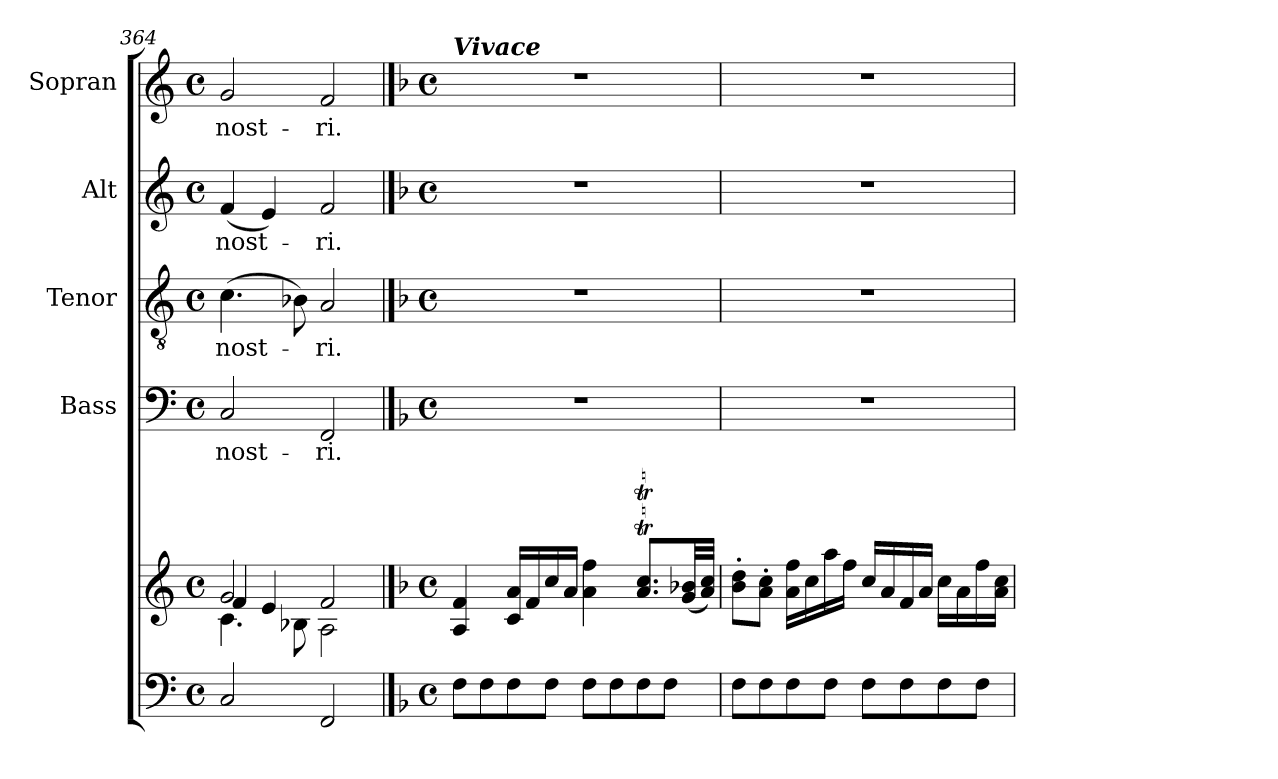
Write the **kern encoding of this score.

**kern	**kern	**kern	**text	**kern	**text	**kern	**text	**kern	**text
*part5	*part5	*part4	*part4	*part3	*part3	*part2	*part2	*part1	*part1
*staff6	*staff5	*staff4	*staff4	*staff3	*staff3	*staff2	*staff2	*staff1	*staff1
*	*	*I"Bass	*	*I"Tenor	*	*I"Alt	*	*I"Sopran	*
*	*	*I'B.	*	*I'T.	*	*I'A.	*	*I'S.	*
*clefF4	*clefG2	*clefF4	*	*clefGv2	*	*clefG2	*	*clefG2	*
*k[]	*k[]	*k[]	*	*k[]	*	*k[]	*	*k[]	*
*C:	*C:	*C:	*	*C:	*	*C:	*	*C:	*
*M4/4	*M4/4	*M4/4	*	*M4/4	*	*M4/4	*	*M4/4	*
*met(c)	*met(c)	*met(c)	*	*met(c)	*	*met(c)	*	*met(c)	*
=364	=364	=364	=364	=364	=364	=364	=364	=364	=364
*	*^	*	*	*	*	*	*	*	*
*	*	*^	*	*	*	*	*	*	*	*
!	!	!	!	!	!LO:LY:b	!	!LO:LY:b	!	!LO:LY:b	!	!LO:LY:b
2C/	2g/	4.c\	4f/	2C/	nost-	(>4.c\	nost-	(<4f/	nost-	2g/	nost-
.	.	.	4e/	.	.	.	.	4e/)	.	.	.
.	.	8B-X\	.	.	.	8B-X\)	.	.	.	.	.
!	!	!	!	!	!LO:LY:b	!	!LO:LY:b	!	!LO:LY:b	!	!LO:LY:b
2FF/	2f/	2A\	2ryy	2FF/	-ri.	2A/	-ri.	2f/	-ri.	2f/	-ri.
*	*v	*v	*v	*	*	*	*	*	*	*	*
!!LO:PB:g=z
==365	==365	==365	==365	==365	==365	==365	==365	==365	==365
*k[b-]	*k[b-]	*k[b-]	*	*k[b-]	*	*k[b-]	*	*k[b-]	*
*F:	*F:	*F:	*	*F:	*	*F:	*	*F:	*
*M4/4	*M4/4	*M4/4	*	*M4/4	*	*M4/4	*	*M4/4	*
*met(c)	*met(c)	*met(c)	*	*met(c)	*	*met(c)	*	*met(c)	*
*	*^	*	*	*	*	*	*	*	*
*	*	*^	*	*	*	*	*	*	*	*
!	!	!	!	!	!	!	!	!	!	!LO:TX:a:Bi:t=Vivace	!
*	*v	*v	*v	*	*	*	*	*	*	*	*
8F\L	4A/ 4f/	1r	.	1r	.	1r	.	1r	.
8F\	.	.	.	.	.	.	.	.	.
8F\	16c/ 16a/LL	.	.	.	.	.	.	.	.
.	16f/	.	.	.	.	.	.	.	.
8F\J	16cc/	.	.	.	.	.	.	.	.
.	16a/JJ	.	.	.	.	.	.	.	.
8F\L	4a\ 4ff\	.	.	.	.	.	.	.	.
8F\	.	.	.	.	.	.	.	.	.
8F\	8.a/T 8.cc/TL	.	.	.	.	.	.	.	.
8F\J	.	.	.	.	.	.	.	.	.
.	(<32g/ 32b-/LL	.	.	.	.	.	.	.	.
.	32a/ 32cc/JJJ)	.	.	.	.	.	.	.	.
=366	=366	=366	=366	=366	=366	=366	=366	=366	=366
8F\L	8b-\'> 8dd\'>L	1r	.	1r	.	1r	.	1r	.
8F\	8a\'> 8cc\'>J	.	.	.	.	.	.	.	.
8F\	16a\ 16ff\LL	.	.	.	.	.	.	.	.
.	16cc\	.	.	.	.	.	.	.	.
8F\J	16aa\	.	.	.	.	.	.	.	.
.	16ff\JJ	.	.	.	.	.	.	.	.
8F\L	16cc/LL	.	.	.	.	.	.	.	.
.	16a/	.	.	.	.	.	.	.	.
8F\	16f/	.	.	.	.	.	.	.	.
.	16a/JJ	.	.	.	.	.	.	.	.
8F\	16cc\LL	.	.	.	.	.	.	.	.
.	16a\	.	.	.	.	.	.	.	.
8F\J	16ff\	.	.	.	.	.	.	.	.
.	16a\ 16cc\JJ	.	.	.	.	.	.	.	.
=	=	=	=	=	=	=	=	=	=
*-	*-	*-	*-	*-	*-	*-	*-	*-	*-
